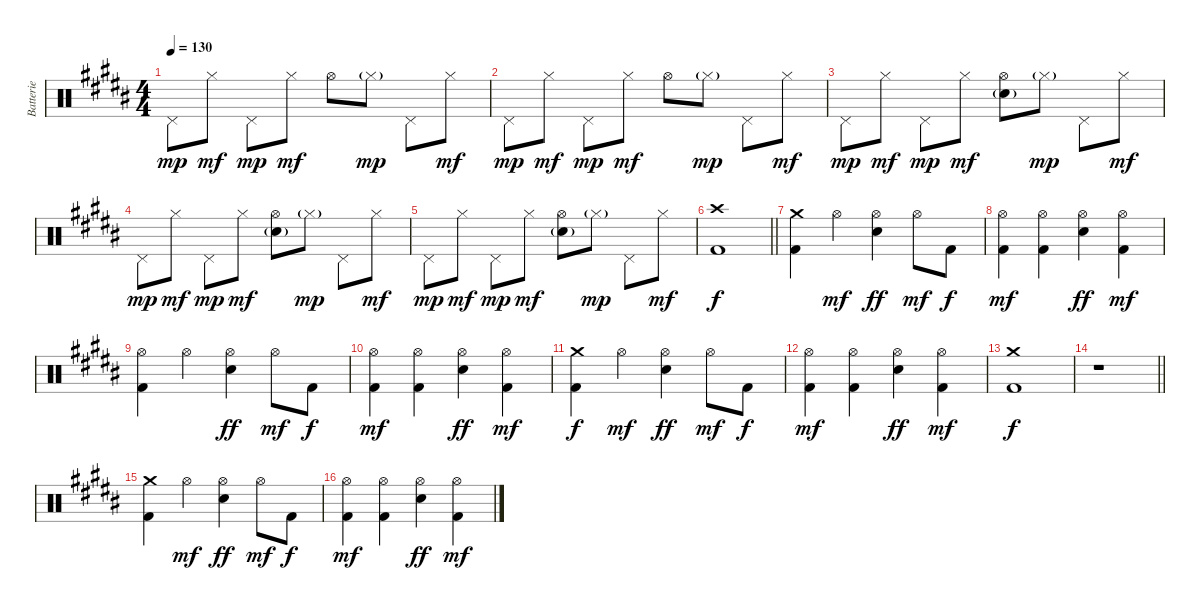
\track ("Batterie" "Batterie") {instrument percussion}
\staff {score}
\articulation defaults
\ts (4 4)
\tempo 130
\clef neutral
\ks b "Pedal Hi-Hat (hit)".8{dy mp} "Hi-Hat (closed)".8{dy mf} "Pedal Hi-Hat (hit)".8{dy mp} "Hi-Hat (closed)".8{dy mf} "Hi-Hat (open)".8 "Hi-Hat (closed)"{g}.8{dy mp} "Pedal Hi-Hat (hit)".8 "Hi-Hat (closed)".8{dy mf}
|
"Pedal Hi-Hat (hit)".8{dy mp} "Hi-Hat (closed)".8{dy mf} "Pedal Hi-Hat (hit)".8{dy mp} "Hi-Hat (closed)".8{dy mf} "Hi-Hat (open)".8 "Hi-Hat (closed)"{g}.8{dy mp} "Pedal Hi-Hat (hit)".8 "Hi-Hat (closed)".8{dy mf} |
"Pedal Hi-Hat (hit)".8{dy mp} "Hi-Hat (closed)".8{dy mf} "Pedal Hi-Hat (hit)".8{dy mp} "Hi-Hat (closed)".8{dy mf} ("Hi-Hat (open)" "Electric Snare (hit)"{g}).8 "Hi-Hat (closed)"{g}.8{dy mp} "Pedal Hi-Hat (hit)".8 "Hi-Hat (closed)".8{dy mf} |
"Pedal Hi-Hat (hit)".8{dy mp} "Hi-Hat (closed)".8{dy mf} "Pedal Hi-Hat (hit)".8{dy mp} "Hi-Hat (closed)".8{dy mf} ("Hi-Hat (open)" "Electric Snare (hit)"{g}).8 "Hi-Hat (closed)"{g}.8{dy mp} "Pedal Hi-Hat (hit)".8 "Hi-Hat (closed)".8{dy mf} |
"Pedal Hi-Hat (hit)".8{dy mp} "Hi-Hat (closed)".8{dy mf} "Pedal Hi-Hat (hit)".8{dy mp} "Hi-Hat (closed)".8{dy mf} ("Hi-Hat (open)" "Electric Snare (hit)"{g}).8 "Hi-Hat (closed)"{g}.8{dy mp} "Pedal Hi-Hat (hit)".8 "Hi-Hat (closed)".8{dy mf} |
\barLineRight lightlight
("Crash high (hit)" "Kick (hit) 2").1{dy f} |
("Crash medium (hit)" "Kick (hit) 2").4 "Hi-Hat (open)".4{dy mf} ("Hi-Hat (open)" "Electric Snare (hit)").4{dy ff} "Hi-Hat (open)".8{dy mf} "Kick (hit) 2".8{dy f} |
("Hi-Hat (open)" "Kick (hit) 2").4{dy mf} ("Hi-Hat (open)" "Kick (hit) 2").4 ("Hi-Hat (open)" "Electric Snare (hit)").4{dy ff} ("Hi-Hat (open)" "Kick (hit) 2").4{dy mf} |
("Hi-Hat (open)" "Kick (hit) 2").4 "Hi-Hat (open)".4 ("Hi-Hat (open)" "Electric Snare (hit)").4{dy ff} "Hi-Hat (open)".8{dy mf} "Kick (hit) 2".8{dy f} |
("Hi-Hat (open)" "Kick (hit) 2").4{dy mf} ("Hi-Hat (open)" "Kick (hit) 2").4 ("Hi-Hat (open)" "Electric Snare (hit)").4{dy ff} ("Hi-Hat (open)" "Kick (hit) 2").4{dy mf} |
("Crash medium (hit)" "Kick (hit) 2").4{dy f} "Hi-Hat (open)".4{dy mf} ("Hi-Hat (open)" "Electric Snare (hit)").4{dy ff} "Hi-Hat (open)".8{dy mf} "Kick (hit) 2".8{dy f} |
("Hi-Hat (open)" "Kick (hit) 2").4{dy mf} ("Hi-Hat (open)" "Kick (hit) 2").4 ("Hi-Hat (open)" "Electric Snare (hit)").4{dy ff} ("Hi-Hat (open)" "Kick (hit) 2").4{dy mf} |
("Crash medium (hit)" "Kick (hit) 2").1{dy f} |
\barLineRight lightlight
r.1 |
("Crash medium (hit)" "Kick (hit) 2").4 "Hi-Hat (open)".4{dy mf} ("Hi-Hat (open)" "Electric Snare (hit)").4{dy ff} "Hi-Hat (open)".8{dy mf} "Kick (hit) 2".8{dy f} |
("Hi-Hat (open)" "Kick (hit) 2").4{dy mf} ("Hi-Hat (open)" "Kick (hit) 2").4 ("Hi-Hat (open)" "Electric Snare (hit)").4{dy ff} ("Hi-Hat (open)" "Kick (hit) 2").4{dy mf}
